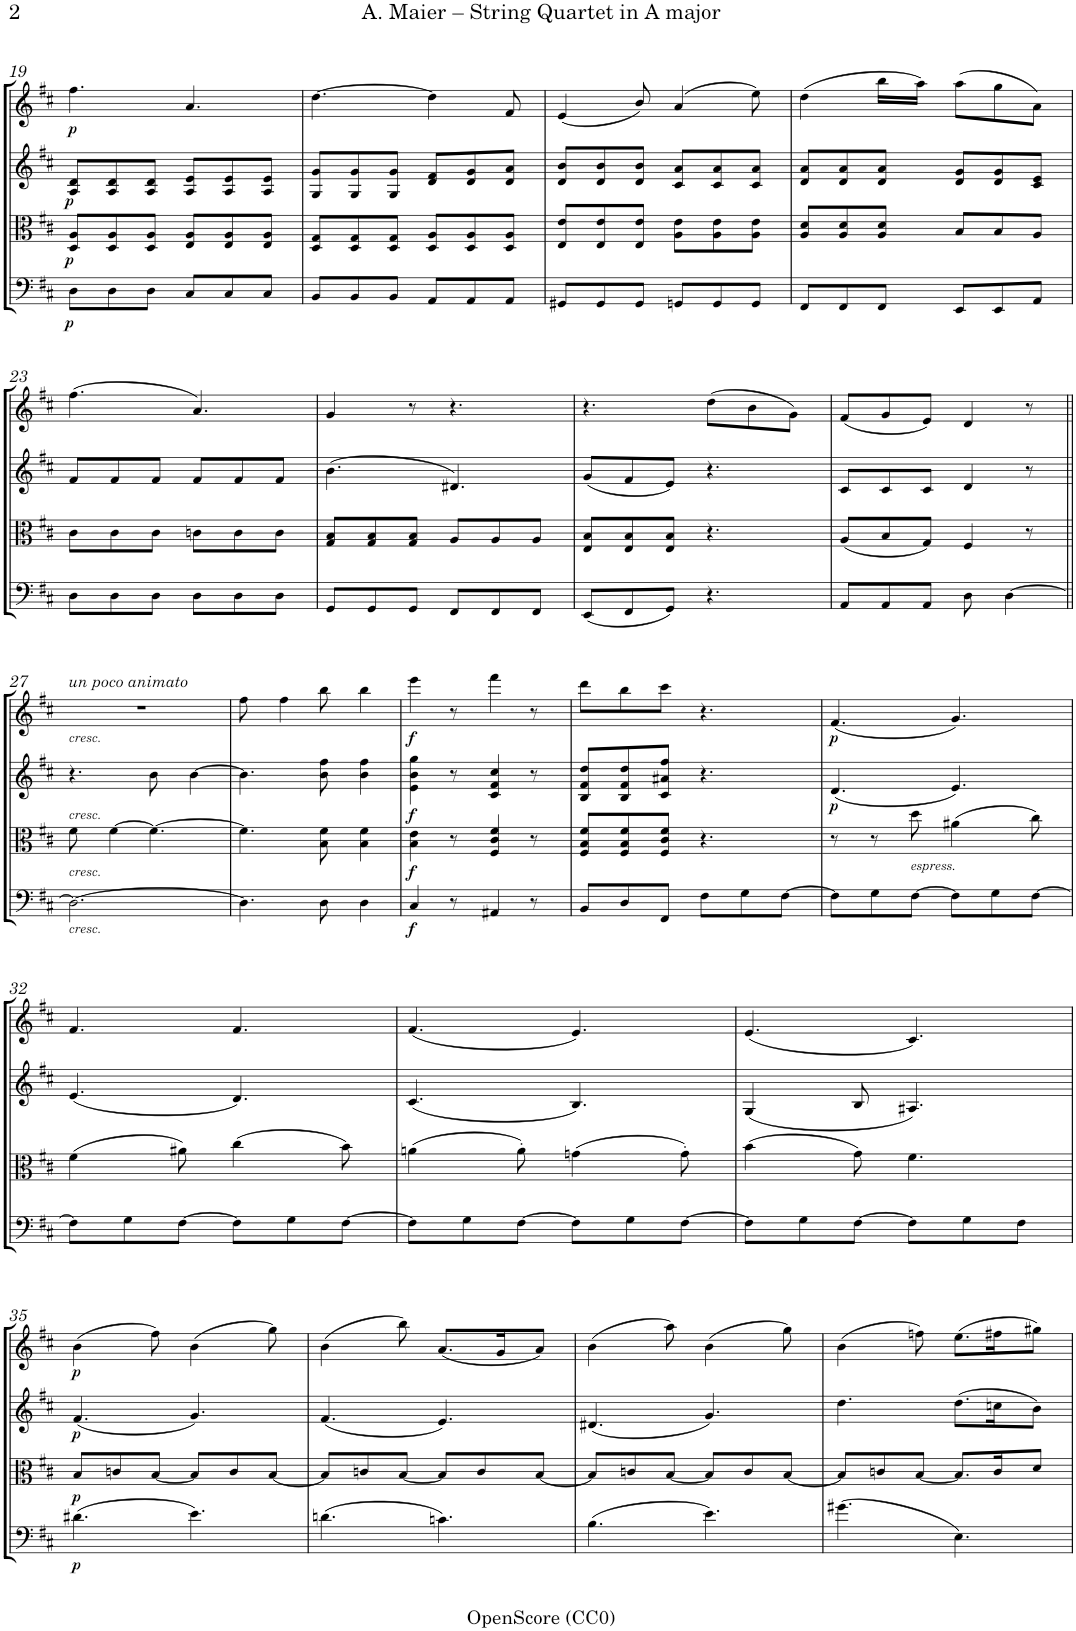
**kern	**dynam	**kern	**dynam	**kern	**dynam	**kern	**dynam
*part4	*part4	*part3	*part3	*part2	*part2	*part1	*part1
*staff4	*staff4	*staff3	*staff3	*staff2	*staff2	*staff1	*staff1
*I"Violoncello	*	*I"Viola	*	*I"Violin 2	*	*I"Violin 1	*
*I'Vc	*	*I'Vla	*	*I'Vln	*	*I'Vln	*
!!LO:PB:g=z
*clefF4	*	*clefC3	*	*clefG2	*	*clefG2	*
*k[f#c#]	*	*k[f#c#]	*	*k[f#c#]	*	*k[f#c#]	*
*M6/8	*	*M6/8	*	*M6/8	*	*M6/8	*
=19	=19	=19	=19	=19	=19	=19	=19
!	!LO:DY:b	!	!LO:DY:b	!	!LO:DY:b	!	!LO:DY:b
8D\L	p	8D/ 8A/L	p	8A/ 8d/L	p	4.ff#\	p
8D\	.	8D/ 8A/	.	8A/ 8d/	.	.	.
8D\J	.	8D/ 8A/J	.	8A/ 8d/J	.	.	.
8C#/L	.	8E/ 8A/L	.	8A/ 8e/L	.	4.a/	.
8C#/	.	8E/ 8A/	.	8A/ 8e/	.	.	.
8C#/J	.	8E/ 8A/J	.	8A/ 8e/J	.	.	.
=20	=20	=20	=20	=20	=20	=20	=20
8BB/L	.	8D/ 8G/L	.	8G/ 8g/L	.	[4.dd\	.
8BB/	.	8D/ 8G/	.	8G/ 8g/	.	.	.
8BB/J	.	8D/ 8G/J	.	8G/ 8g/J	.	.	.
8AA/L	.	8D/ 8A/L	.	8d/ 8f#/L	.	4dd\]	.
8AA/	.	8D/ 8A/	.	8d/ 8g/	.	.	.
8AA/J	.	8D/ 8A/J	.	8d/ 8a/J	.	8f#/	.
=21	=21	=21	=21	=21	=21	=21	=21
8GG#X/L	.	8E/ 8e/L	.	8d/ 8b/L	.	(4e/	.
8GG#/	.	8E/ 8e/	.	8d/ 8b/	.	.	.
8GG#/J	.	8E/ 8e/J	.	8d/ 8b/J	.	8b/)	.
8GGn/L	.	8A\ 8e\L	.	8c#/ 8a/L	.	(4a/	.
8GG/	.	8A\ 8e\	.	8c#/ 8a/	.	.	.
8GG/J	.	8A\ 8e\J	.	8c#/ 8a/J	.	8ee\)	.
=22	=22	=22	=22	=22	=22	=22	=22
8FF#/L	.	8A/ 8d/L	.	8d/ 8a/L	.	(4dd\	.
8FF#/	.	8A/ 8d/	.	8d/ 8a/	.	.	.
8FF#/J	.	8A/ 8d/J	.	8d/ 8a/J	.	16bb\LL	.
.	.	.	.	.	.	16aa\JJ)	.
8EE/L	.	8B/L	.	8d/ 8g/L	.	(8aa\L	.
8EE/	.	8B/	.	8d/ 8g/	.	8gg\	.
8AA/J	.	8A/J	.	8c#/ 8e/J	.	8a\J)	.
!!LO:LB:g=z
=23	=23	=23	=23	=23	=23	=23	=23
8D\L	.	8c#\L	.	8f#/L	.	(4.ff#\	.
8D\	.	8c#\	.	8f#/	.	.	.
8D\J	.	8c#\J	.	8f#/J	.	.	.
8D\L	.	8cn\L	.	8f#/L	.	4.a/)	.
8D\	.	8c\	.	8f#/	.	.	.
8D\J	.	8c\J	.	8f#/J	.	.	.
=24	=24	=24	=24	=24	=24	=24	=24
8GG/L	.	8G/ 8B/L	.	(4.b\	.	4g/	.
8GG/	.	8G/ 8B/	.	.	.	.	.
8GG/J	.	8G/ 8B/J	.	.	.	8r	.
8FF#/L	.	8A/L	.	4.d#X/)	.	4.r	.
8FF#/	.	8A/	.	.	.	.	.
8FF#/J	.	8A/J	.	.	.	.	.
=25	=25	=25	=25	=25	=25	=25	=25
(8EE/L	.	8E/ 8B/L	.	(8g/L	.	4.r	.
8FF#/	.	8E/ 8B/	.	8f#/	.	.	.
8GG/J)	.	8E/ 8B/J	.	8e/J)	.	.	.
4.r	.	4.r	.	4.r	.	(8dd\L	.
.	.	.	.	.	.	8b\	.
.	.	.	.	.	.	8g\J)	.
=26	=26	=26	=26	=26	=26	=26	=26
8AA/L	.	(8A/L	.	8c#/L	.	(8f#/L	.
8AA/	.	8B/	.	8c#/	.	8g/	.
8AA/J	.	8G/J)	.	8c#/J	.	8e/J)	.
8D\	.	4F#/	.	4d/	.	4d/	.
[4D\	.	.	.	.	.	.	.
.	.	8r	.	8r	.	8r	.
!!LO:LB:g=z
=27||	=27||	=27||	=27||	=27||	=27||	=27||	=27||
!	!	!	!	!	!	!LO:TX:a:i:t=un poco animato	!
!	!	!	!	!	!	!LO:TX:b:i:t=cresc.	!
!	!	!	!	!LO:TX:b:i:t=cresc.	!	!	!
!	!	!LO:TX:b:i:t=cresc.	!	!	!	!	!
!LO:TX:b:i:t=cresc.	!	!	!	!	!	!	!
2.D\_	.	8f#\	.	4.r	.	2.r	.
.	.	[4f#\	.	.	.	.	.
.	.	4.f#\_	.	8b\	.	.	.
.	.	.	.	[4b\	.	.	.
=28	=28	=28	=28	=28	=28	=28	=28
4.D\]	.	4.f#\]	.	4.b\]	.	8ff#\	.
.	.	.	.	.	.	4ff#\	.
8D\	.	8B\ 8f#\	.	8b\ 8ff#\	.	8bb\	.
4D\	.	4B\ 4f#\	.	4b\ 4ff#\	.	4bb\	.
=29	=29	=29	=29	=29	=29	=29	=29
!	!LO:DY:b	!	!LO:DY:b	!	!LO:DY:b	!	!LO:DY:b
4C#/	f	4B\ 4e\	f	4e\ 4b\ 4gg\	f	4eee\	f
8r	.	8r	.	8r	.	8r	.
4AA#X/	.	4F#/ 4c#/ 4f#/	.	4c#/ 4f#/ 4cc#/	.	4fff#\	.
8r	.	8r	.	8r	.	8r	.
=30	=30	=30	=30	=30	=30	=30	=30
8BB/L	.	8F#/ 8B/ 8f#/L	.	8B/ 8f#/ 8dd/L	.	8ddd\L	.
8D/	.	8F#/ 8B/ 8f#/	.	8B/ 8f#/ 8dd/	.	8bb\	.
8FF#/J	.	8F#/ 8c#/ 8f#/J	.	8c#/ 8a#X/ 8ff#/J	.	8ccc#\J	.
8F#\L	.	4.r	.	4.r	.	4.r	.
8G\	.	.	.	.	.	.	.
[8F#\J	.	.	.	.	.	.	.
=31	=31	=31	=31	=31	=31	=31	=31
!	!	!	!	!	!LO:DY:b	!	!LO:DY:b
8F#\L]	.	8r	.	(4.d/	p	(4.f#/	p
8G\	.	8r	.	.	.	.	.
!	!	!LO:TX:b:i:t=espress.	!	!	!	!	!
[8F#\J	.	8dd\	.	.	.	.	.
8F#\L]	.	(4a#X\	.	4.e/)	.	4.g/)	.
8G\	.	.	.	.	.	.	.
[8F#\J	.	8cc#\)	.	.	.	.	.
!!LO:LB:g=z
=32	=32	=32	=32	=32	=32	=32	=32
8F#\L]	.	(4f#\	.	(4.e/	.	4.f#/	.
8G\	.	.	.	.	.	.	.
[8F#\J	.	8a#X\)	.	.	.	.	.
8F#\L]	.	(4cc#\	.	4.d/)	.	4.f#/	.
8G\	.	.	.	.	.	.	.
[8F#\J	.	8b\)	.	.	.	.	.
=33	=33	=33	=33	=33	=33	=33	=33
8F#\L]	.	(4an\	.	(4.c#/	.	(4.f#/	.
8G\	.	.	.	.	.	.	.
[8F#\J	.	8a'\)	.	.	.	.	.
8F#\L]	.	(4gn\	.	4.B/)	.	4.e/)	.
8G\	.	.	.	.	.	.	.
[8F#\J	.	8g'\)	.	.	.	.	.
=34	=34	=34	=34	=34	=34	=34	=34
8F#\L]	.	(4b\	.	(4G/	.	(4.e/	.
8G\	.	.	.	.	.	.	.
[8F#\J	.	8g\)	.	8B/	.	.	.
8F#\L]	.	4.f#\	.	4.A#X/)	.	4.c#/)	.
8G\	.	.	.	.	.	.	.
8F#\J	.	.	.	.	.	.	.
!!LO:LB:g=z
=35	=35	=35	=35	=35	=35	=35	=35
!	!LO:DY:b	!	!LO:DY:b	!	!LO:DY:b	!	!LO:DY:b
(4.d#X\	p	8B/L	p	(4.f#/	p	(4b\	p
.	.	8cn/	.	.	.	.	.
.	.	[8B/J	.	.	.	8ff#\)	.
4.e\)	.	8B/L]	.	4.g/)	.	(4b\	.
.	.	8c/	.	.	.	.	.
.	.	[8B/J	.	.	.	8gg\)	.
=36	=36	=36	=36	=36	=36	=36	=36
(4.dn\	.	8B/L]	.	(4.f#/	.	(4b\	.
.	.	8cn/	.	.	.	.	.
.	.	[8B/J	.	.	.	8bb\)	.
4.cn\)	.	8B/L]	.	4.e/)	.	(8.a/L	.
.	.	8c/	.	.	.	.	.
.	.	.	.	.	.	16g/K	.
.	.	[8B/J	.	.	.	8a/J)	.
=37	=37	=37	=37	=37	=37	=37	=37
(4.B\	.	8B/L]	.	(4.d#X/	.	(4b\	.
.	.	8cn/	.	.	.	.	.
.	.	[8B/J	.	.	.	8aa\)	.
4.e\)	.	8B/L]	.	4.g/)	.	(4b\	.
.	.	8c/	.	.	.	.	.
.	.	[8B/J	.	.	.	8gg\)	.
=38	=38	=38	=38	=38	=38	=38	=38
(4.g#X\	.	8B/L]	.	4.dd\	.	(4b\	.
.	.	8cn/	.	.	.	.	.
.	.	[8B/J	.	.	.	8ffn\)	.
4.E\)	.	8.B/L]	.	(8.dd\L	.	(8.ee\L	.
.	.	16c/K	.	16ccn\K	.	16ff#X\K	.
.	.	8d/J	.	8b\J)	.	8gg#X\J)	.
=	=	=	=	=	=	=	=
*-	*-	*-	*-	*-	*-	*-	*-
